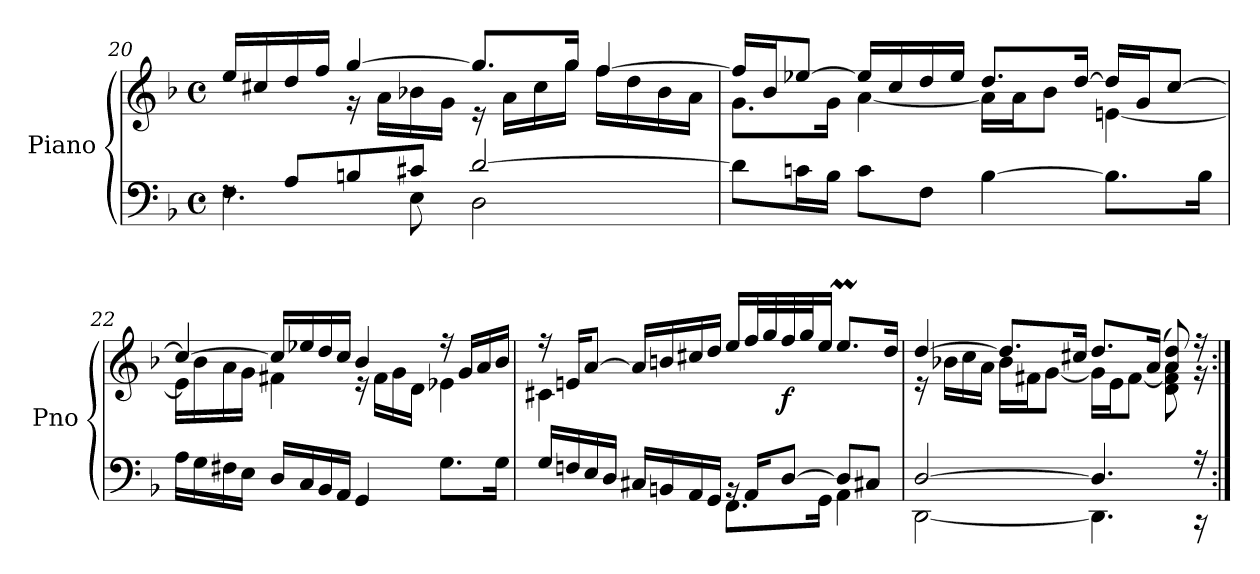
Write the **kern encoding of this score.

**kern	**kern	**dynam
*part1	*part1	*part1
*staff2	*staff1	*staff1/2
*I"Piano	*	*
*I'Pno	*	*
*clefF4	*clefG2	*
*k[b-]	*k[b-]	*
*M4/4	*M4/4	*
*met(c)	*met(c)	*
=20	=20	=20
*^	*^	*
8rF	4.F\	16ee/LL	4ryy	.
.	.	16cc#X/	.	.
8A/L	.	16dd/	.	.
.	.	16ff/JJ	.	.
8Bn/	.	[4gg/	16r	.
.	.	.	16a\LL	.
8c#X/J	8E\	.	16b-X\	.
.	.	.	16g\JJ	.
[2d/	2D\	8.gg/L]	16r	.
.	.	.	16a\LL	.
.	.	.	16cc#\	.
.	.	16gg/Jk	16gg\JJ	.
.	.	[4ff/	16ff\LL	.
.	.	.	16dd\	.
.	.	.	16b-\	.
.	.	.	16a\JJ	.
*v	*v	*	*	*
!!LO:LB:g=z	!!
=21	=21	=21	=21
!	!	!	!LO:DY:b
8d\L]	16ff/LL]	8.g\L	other-dynamics
.	16b-/J	.	.
16cn\L	[8ee-X/J	.	.
16B-\JJ	.	16g\Jk	.
8c\L	16ee-/LL]	[4a\	.
.	16cc/	.	.
8F\J	16dd/	.	.
.	16ee-/JJ	.	.
[4B-\	8.dd/L	16a\LL]	.
.	.	16a\J	.
.	.	8b-\J	.
.	[16dd/Jk	.	.
!	!	!	!LO:DY:b=2
8.B-\L]	16dd/LL]	[4en\	other-dynamics
.	16g/J	.	.
.	[8cc/J	.	.
16B-\Jk	.	.	.
=22	=22	=22	=22
16A\LL	4cc/_	16e\LL]	.
16G\	.	16b-\	.
16F#X\	.	16a\	.
16E\JJ	.	16g\JJ	.
16D/LL	16cc/LL]	4f#X\	.
16C/	16ee-X/	.	.
16BB-/	16dd/	.	.
16AA/JJ	16cc/JJ	.	.
4GG/	4b-/	16r	.
.	.	16f#\LL	.
.	.	16g\	.
.	.	16d\JJ	.
8.G\L	16r	4e-X\	.
.	16g/LL	.	.
.	16a/	.	.
16G\Jk	16b-/JJ	.	.
!!LO:LB:g=z	!!
=23	=23	=23	=23
*^	*	*	*
16G/LL	2ryy	16r	4c#X\	.
16Fn/	.	16en/KL	.	.
16E/	.	[8a/J	.	.
16D/JJ	.	.	.	.
16C#X/LL	.	16a/LL]	2.ryy	.
16BBn/	.	16bn/	.	.
16AA/	.	16cc#X/	.	.
16GG/JJ	.	16dd/JJ	.	.
16rBB	8.FF\L	16ee/LL	.	.
16AA/KL	.	32ff/L	.	.
.	.	32gg/	.	.
!	!	!	!	!LO:DY:b
[8D/J	.	32ff/	.	f
.	.	32gg/J	.	.
.	16GG\Jk	16ee/JJ	.	.
8D/L]	4AA\	8.eem/L	.	.
8C#X/J	.	.	.	.
.	.	16dd/Jk	.	.
=24	=24	=24	=24	=24
[2D/	[2DD\	[4dd/	16r	.
.	.	.	16b-X\LL	.
.	.	.	16cc\	.
.	.	.	16a\JJ	.
.	.	8.dd/L]	16b-\LL	.
.	.	.	16f#X\J	.
.	.	.	[8g\J	.
.	.	16cc#X/Jk	.	.
4.D/]	4.DD\]	8.dd/L	16g\LL]	.
.	.	.	16e\J	.
.	.	.	[8f#\J	.
.	.	(>16a/Jk	.	.
.	.	8a/ 8dd/)	8d\ 8f#\] 8a\	.
16r	16r	16r	16r	.
*v	*v	*	*	*
*	*v	*v	*
=:|!	=:|!	=:|!
*-	*-	*-
